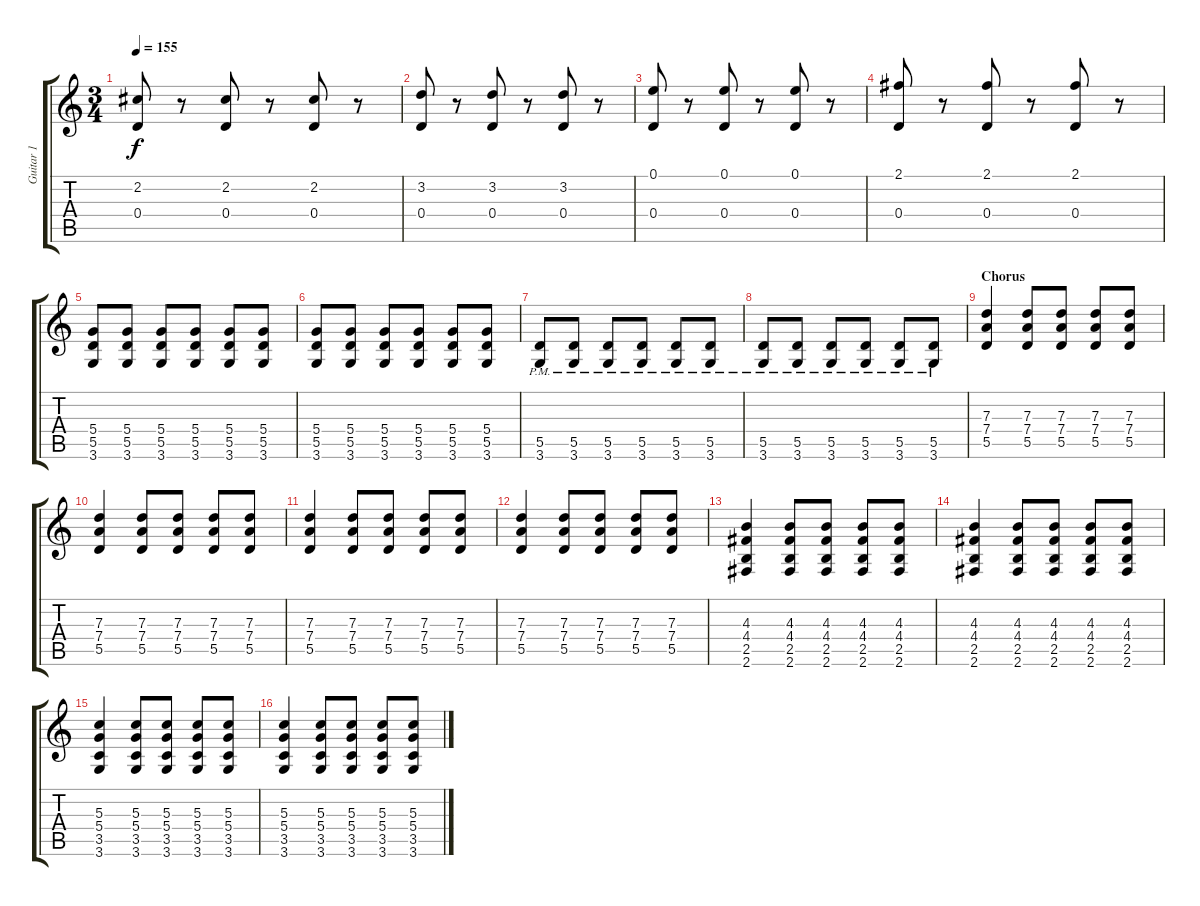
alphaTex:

\track ("Guitar 1" "Guitar 1") {instrument electricguitarclean}
\staff {score tabs}
\tuning (E4 B3 G3 D3 A2 E2) {hide}
\ts (3 4)
\tempo 155
\clef g2
\ks c
(2.2 0.4).8{dy f} r.8 (2.2 0.4).8 r.8 (2.2 0.4).8 r.8 |
(3.2 0.4).8 r.8 (3.2 0.4).8 r.8 (3.2 0.4).8 r.8 |
(0.1 0.4).8 r.8 (0.1 0.4).8 r.8 (0.1 0.4).8 r.8 |
(2.1 0.4).8 r.8 (2.1 0.4).8 r.8 (2.1 0.4).8 r.8 |
(5.4 5.5 3.6).8{instrument overdrivenguitar} (5.4 5.5 3.6).8 (5.4 5.5 3.6).8 (5.4 5.5 3.6).8 (5.4 5.5 3.6).8 (5.4 5.5 3.6).8 |
(5.4 5.5 3.6).8 (5.4 5.5 3.6).8 (5.4 5.5 3.6).8 (5.4 5.5 3.6).8 (5.4 5.5 3.6).8 (5.4 5.5 3.6).8 |
(5.5{pm} 3.6{pm}).8 (5.5{pm} 3.6{pm}).8 (5.5{pm} 3.6{pm}).8 (5.5{pm} 3.6{pm}).8 (5.5{pm} 3.6{pm}).8 (5.5{pm} 3.6{pm}).8 |
(5.5{pm} 3.6{pm}).8 (5.5{pm} 3.6{pm}).8 (5.5{pm} 3.6{pm}).8 (5.5{pm} 3.6{pm}).8 (5.5{pm} 3.6{pm}).8 (5.5{pm} 3.6{pm}).8 |
\section ("" "Chorus")
(7.3 7.4 5.5).4{instrument overdrivenguitar} (7.3 7.4 5.5).8 (7.3 7.4 5.5).8 (7.3 7.4 5.5).8 (7.3 7.4 5.5).8 |
(7.3 7.4 5.5).4 (7.3 7.4 5.5).8 (7.3 7.4 5.5).8 (7.3 7.4 5.5).8 (7.3 7.4 5.5).8 |
(7.3 7.4 5.5).4 (7.3 7.4 5.5).8 (7.3 7.4 5.5).8 (7.3 7.4 5.5).8 (7.3 7.4 5.5).8 |
(7.3 7.4 5.5).4 (7.3 7.4 5.5).8 (7.3 7.4 5.5).8 (7.3 7.4 5.5).8 (7.3 7.4 5.5).8 |
(4.3 4.4 2.5 2.6).4 (4.3 4.4 2.5 2.6).8 (4.3 4.4 2.5 2.6).8 (4.3 4.4 2.5 2.6).8 (4.3 4.4 2.5 2.6).8 |
(4.3 4.4 2.5 2.6).4 (4.3 4.4 2.5 2.6).8 (4.3 4.4 2.5 2.6).8 (4.3 4.4 2.5 2.6).8 (4.3 4.4 2.5 2.6).8 |
(5.3 5.4 3.5 3.6).4 (5.3 5.4 3.5 3.6).8 (5.3 5.4 3.5 3.6).8 (5.3 5.4 3.5 3.6).8 (5.3 5.4 3.5 3.6).8 |
(5.3 5.4 3.5 3.6).4 (5.3 5.4 3.5 3.6).8 (5.3 5.4 3.5 3.6).8 (5.3 5.4 3.5 3.6).8 (5.3 5.4 3.5 3.6).8
